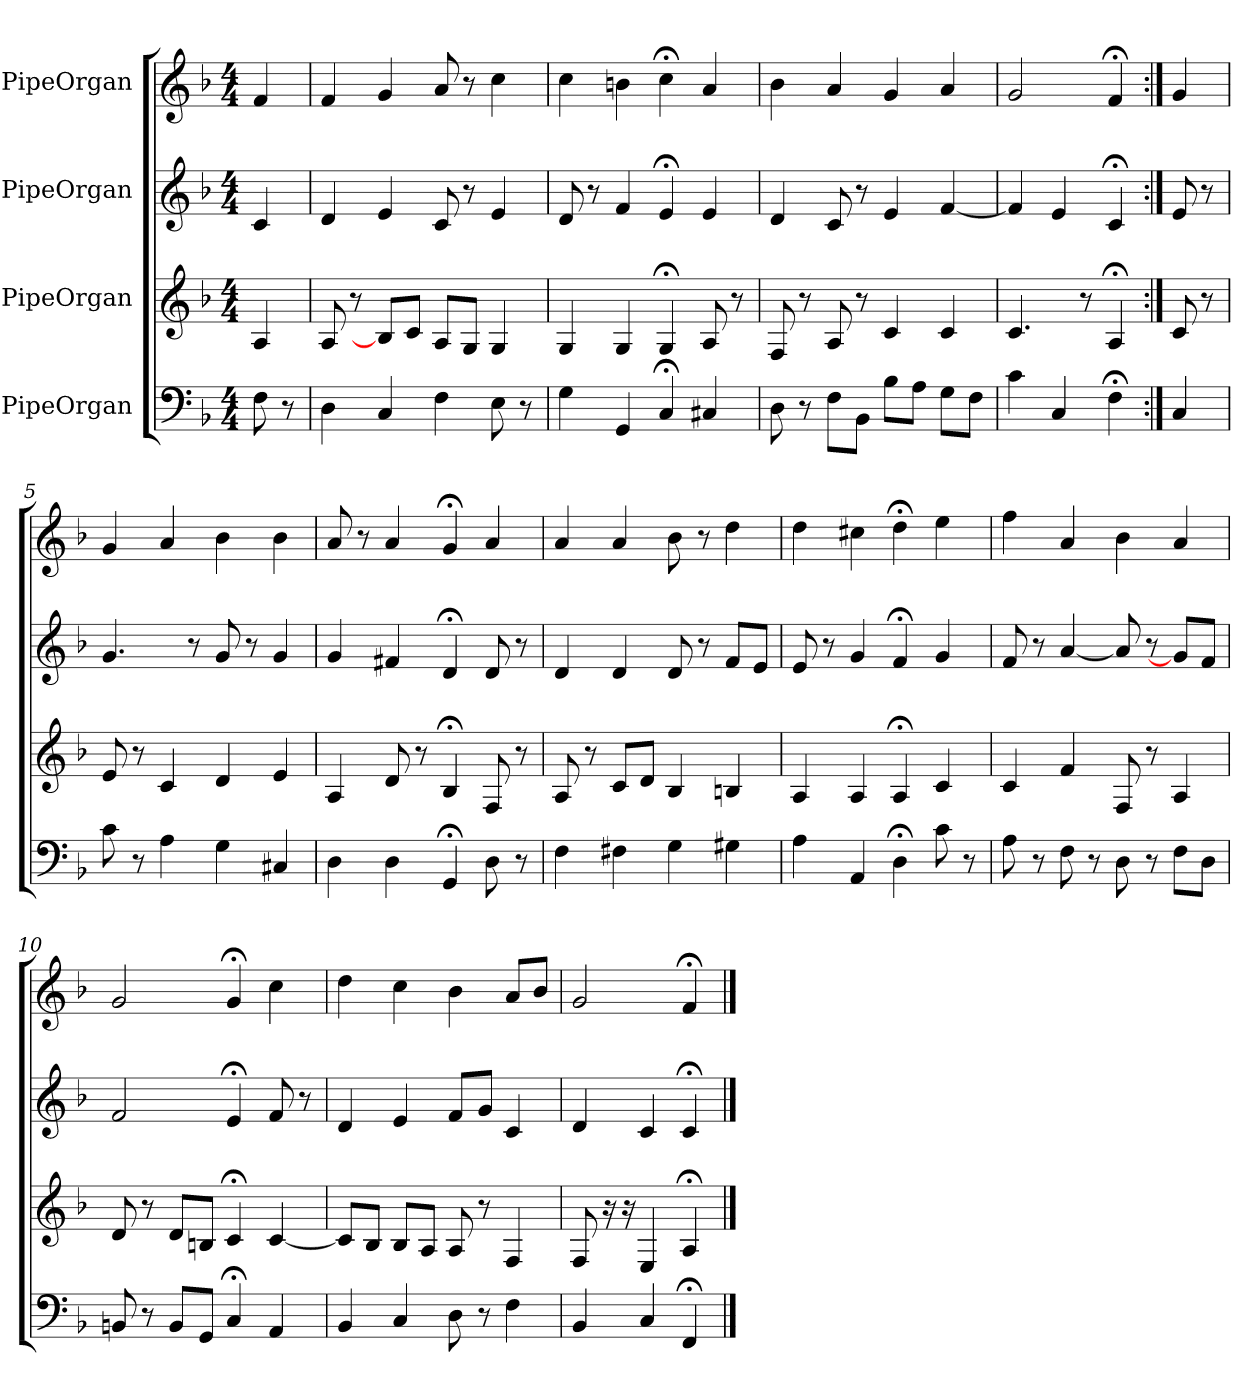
**kern	**kern	**kern	**kern
*part4	*part3	*part2	*part1
*staff4	*staff3	*staff2	*staff1
*I"PipeOrgan	*I"PipeOrgan	*I"PipeOrgan	*I"PipeOrgan
*k[b-]	*k[b-]	*k[b-]	*k[b-]
*F:	*F:	*F:	*F:
*M4/4	*M4/4	*M4/4	*M4/4
*MM60	*MM60	*MM60	*MM60
=	=	=	=
8F	4A	4c	4f
8r	.	.	.
=1	=1	=1	=1
4D	8A	4d	4f
.	8r	.	.
4C	8B-L]	4e	4g
.	8cJ	.	.
4F	8AL	8c	8a
.	8GJ	8r	8r
8E	4G	4e	4cc
8r	.	.	.
=2	=2	=2	=2
4G	4G	8d	4cc
.	.	8r	.
4GG	4G	4f	4bn
4C;<	4G;<	4e;<	4cc;<
4C#X	8A	4e	4a
.	8r	.	.
=3	=3	=3	=3
8D	8F	4d	4b-
8r	8r	.	.
8FL	8A	8c	4a
8BB-J	8r	8r	.
8B-L	4c	4e	4g
8AJ	.	.	.
8GL	4c	[4f	4a
8FJ	.	.	.
=4	=4	=4	=4
4c	4.c	4f]	2g
4C	.	4e	.
.	8r	.	.
4F;<	4A;<	4c;<	4f;<
=:|!	=:|!	=:|!	=:|!
4C	8c	8e	4g
.	8r	8r	.
=5	=5	=5	=5
8c	8e	4.g	4g
8r	8r	.	.
4A	4c	.	4a
.	.	8r	.
4G	4d	8g	4b-
.	.	8r	.
4C#X	4e	4g	4b-
=6	=6	=6	=6
4D	4A	4g	8a
.	.	.	8r
4D	8d	4f#X	4a
.	8r	.	.
4GG;<	4B-;<	4d;<	4g;<
8D	8F	8d	4a
8r	8r	8r	.
=7	=7	=7	=7
4F	8A	4d	4a
.	8r	.	.
4F#X	8cL	4d	4a
.	8dJ	.	.
4G	4B-	8d	8b-
.	.	8r	8r
4G#X	4Bn	8fL	4dd
.	.	8eJ	.
=8	=8	=8	=8
4A	4A	8e	4dd
.	.	8r	.
4AA	4A	4g	4cc#X
4D;<	4A;<	4f;<	4dd;<
8c	4c	4g	4ee
8r	.	.	.
=9	=9	=9	=9
8A	4c	8f	4ff
8r	.	8r	.
8F	4f	[4a	4a
8r	.	.	.
8D	8F	8a]	4b-
8r	8r	8r	.
8FL	4A	8gL]	4a
8DJ	.	8fJ	.
=10	=10	=10	=10
8BBn	8d	2f	2g
8r	8r	.	.
8BBL	8dL	.	.
8GGJ	8BnJ	.	.
4C;<	4c;<	4e;<	4g;<
4AA	[4c	8f	4cc
.	.	8r	.
=11	=11	=11	=11
4BB-	8cL]	4d	4dd
.	8B-J	.	.
4C	8B-L	4e	4cc
.	8AJ	.	.
8D	8A	8fL	4b-
8r	8r	8gJ	.
4F	4F	4c	8aL
.	.	.	8b-J
=12	=12	=12	=12
4BB-	8F	4d	2g
.	16r	.	.
.	16r	.	.
4C	4E	4c	.
4FF;<	4A;<	4c;<	4f;<
==	==	==	==
*-	*-	*-	*-
